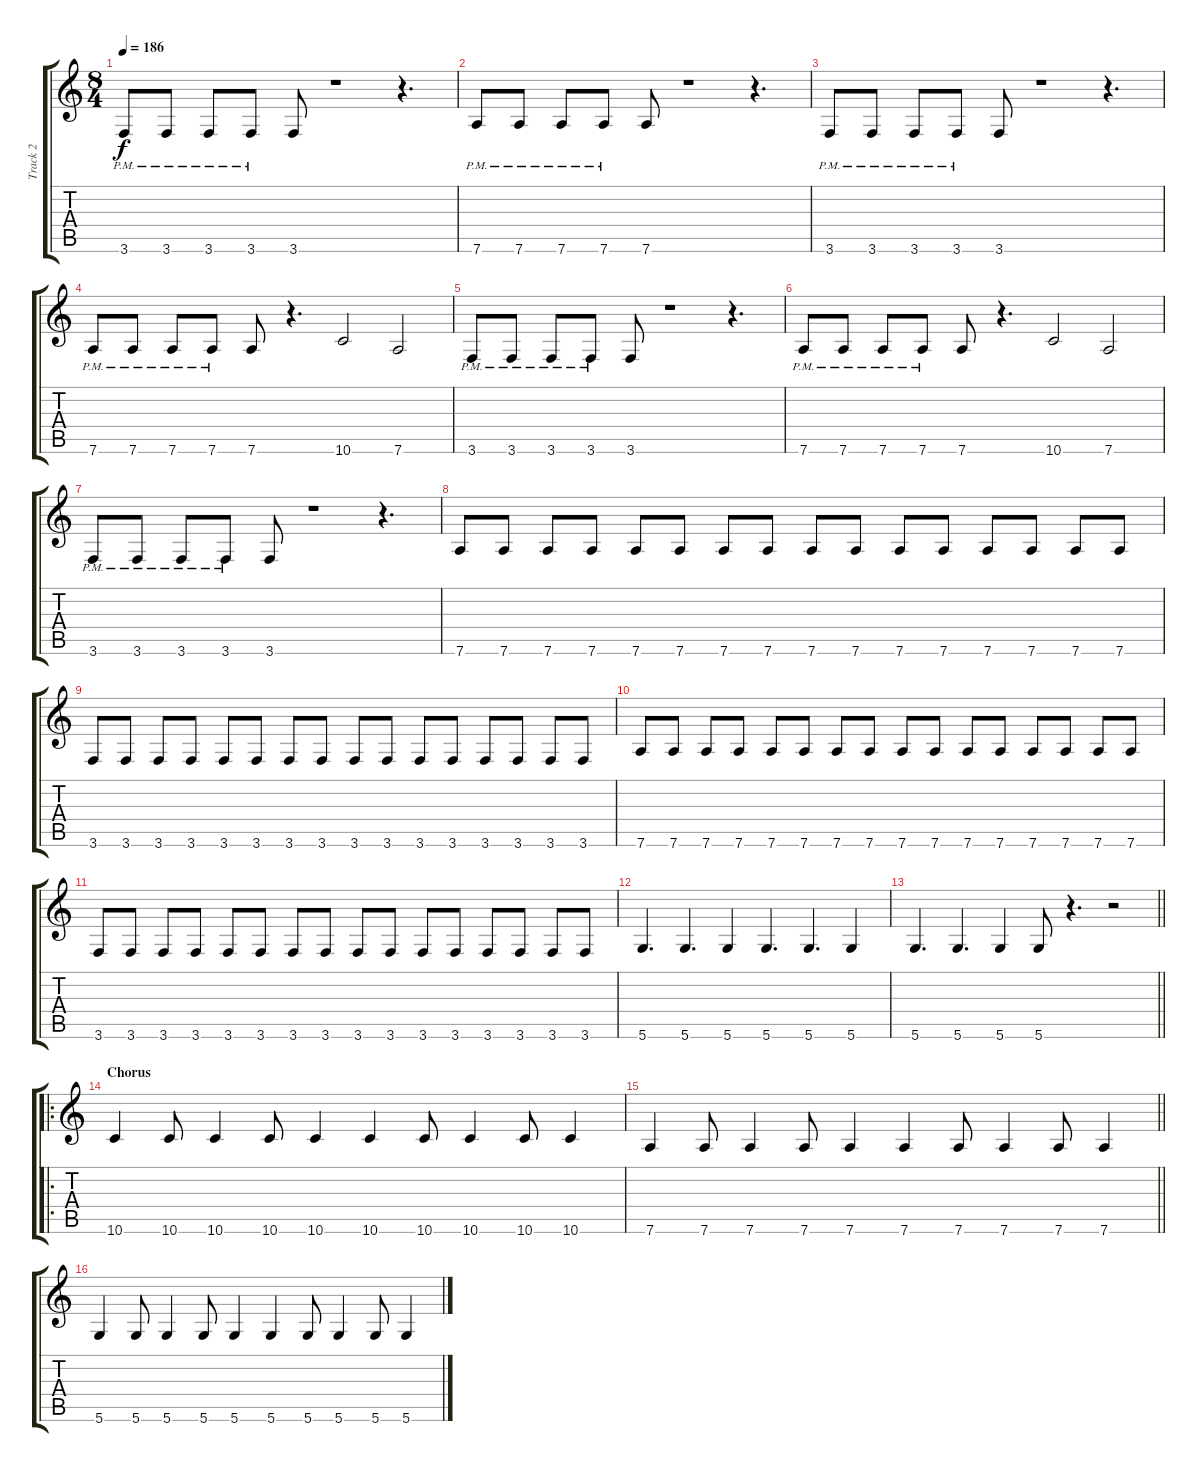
\track ("Track 2" "Track 2") {instrument electricbasspick}
\staff {score tabs}
\tuning (E4 B3 G3 D3 A2 D2) {hide}
\ts (8 4)
\tempo 186
\clef g2
\ks c
3.6{pm}.8{dy f} 3.6{pm}.8 3.6{pm}.8 3.6{pm}.8 3.6.8 r.1 r.4{d} |
7.6{pm}.8 7.6{pm}.8 7.6{pm}.8 7.6{pm}.8 7.6.8 r.1 r.4{d} |
3.6{pm}.8 3.6{pm}.8 3.6{pm}.8 3.6{pm}.8 3.6.8 r.1 r.4{d} |
7.6{pm}.8 7.6{pm}.8 7.6{pm}.8 7.6{pm}.8 7.6.8 r.4{d} 10.6.2 7.6.2 |
3.6{pm}.8 3.6{pm}.8 3.6{pm}.8 3.6{pm}.8 3.6.8 r.1 r.4{d} |
7.6{pm}.8 7.6{pm}.8 7.6{pm}.8 7.6{pm}.8 7.6.8 r.4{d} 10.6.2 7.6.2 |
3.6{pm}.8 3.6{pm}.8 3.6{pm}.8 3.6{pm}.8 3.6.8 r.1 r.4{d} |
7.6.8 7.6.8 7.6.8 7.6.8 7.6.8 7.6.8 7.6.8 7.6.8 7.6.8 7.6.8 7.6.8 7.6.8 7.6.8 7.6.8 7.6.8 7.6.8 |
3.6.8 3.6.8 3.6.8 3.6.8 3.6.8 3.6.8 3.6.8 3.6.8 3.6.8 3.6.8 3.6.8 3.6.8 3.6.8 3.6.8 3.6.8 3.6.8 |
7.6.8 7.6.8 7.6.8 7.6.8 7.6.8 7.6.8 7.6.8 7.6.8 7.6.8 7.6.8 7.6.8 7.6.8 7.6.8 7.6.8 7.6.8 7.6.8 |
3.6.8 3.6.8 3.6.8 3.6.8 3.6.8 3.6.8 3.6.8 3.6.8 3.6.8 3.6.8 3.6.8 3.6.8 3.6.8 3.6.8 3.6.8 3.6.8 |
5.6.4{d} 5.6.4{d} 5.6.4 5.6.4{d} 5.6.4{d} 5.6.4 |
\barLineRight lightlight
5.6.4{d} 5.6.4{d} 5.6.4 5.6.8 r.4{d} r.2 |
\ro
\section ("" "Chorus")
10.6.4 10.6.8 10.6.4 10.6.8 10.6.4 10.6.4 10.6.8 10.6.4 10.6.8 10.6.4 |
\barLineRight lightlight
7.6.4 7.6.8 7.6.4 7.6.8 7.6.4 7.6.4 7.6.8 7.6.4 7.6.8 7.6.4 |
5.6.4 5.6.8 5.6.4 5.6.8 5.6.4 5.6.4 5.6.8 5.6.4 5.6.8 5.6.4
